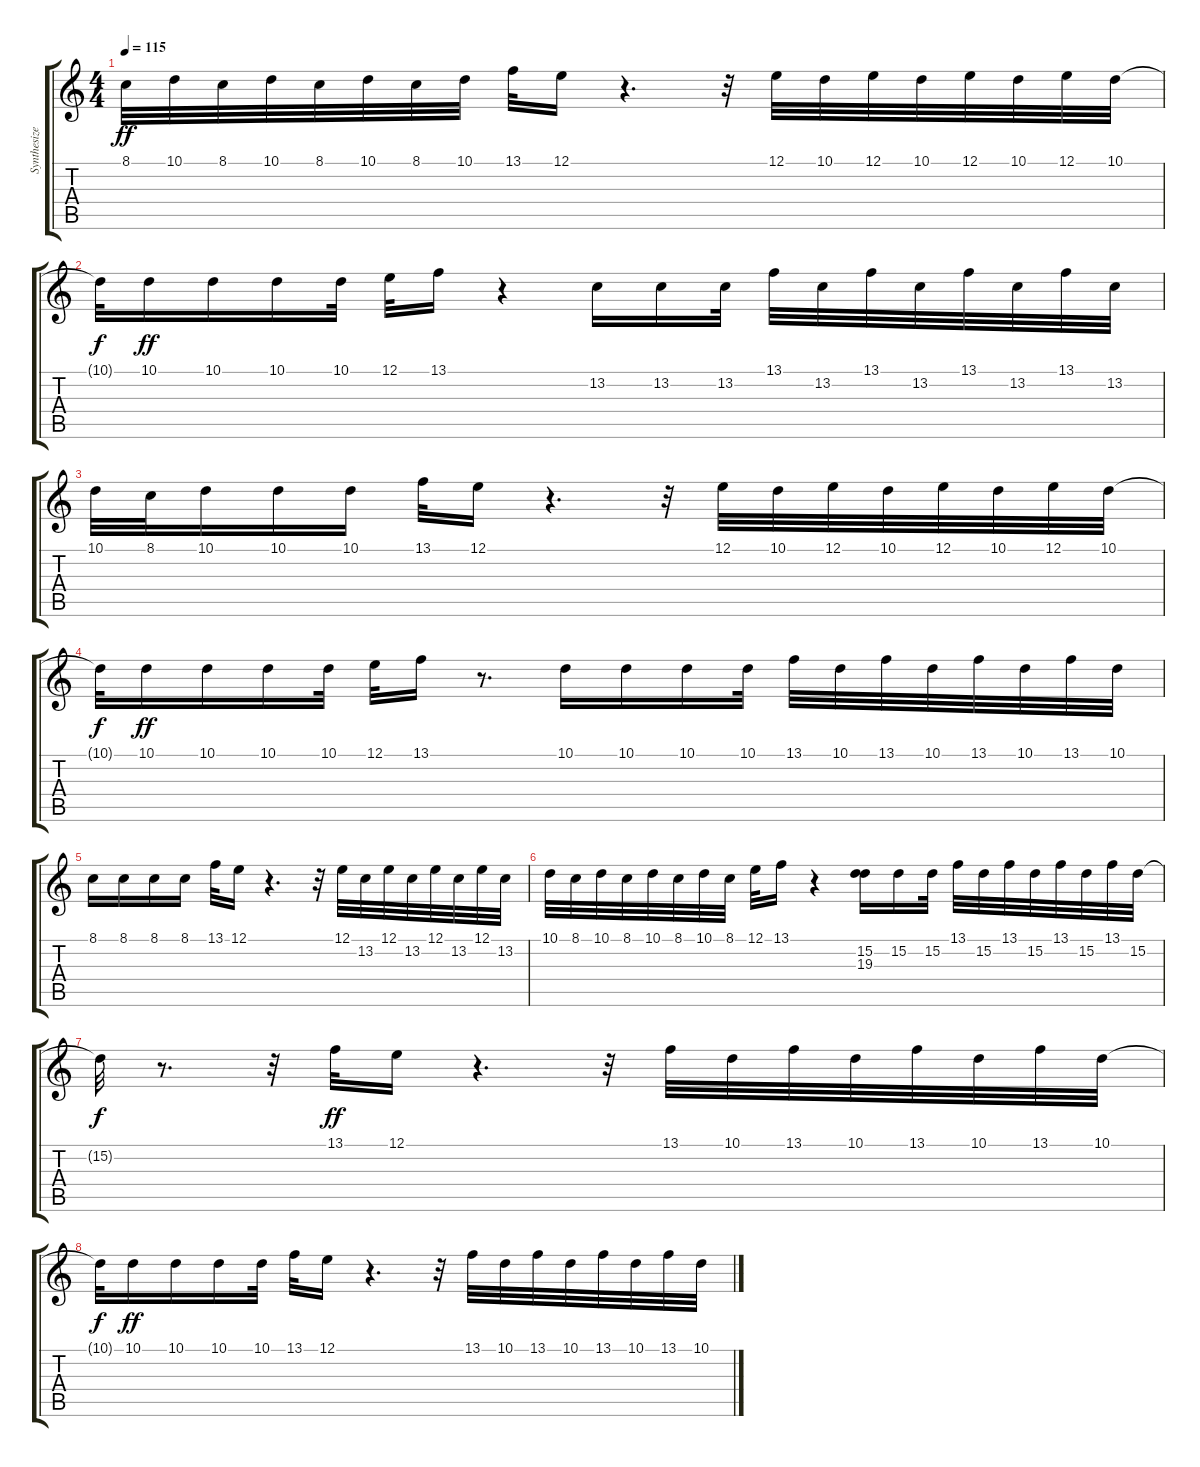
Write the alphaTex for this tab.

\track ("Synthesizer I" "Synthesize") {instrument lead8bassandlead}
\staff {score tabs}
\tuning (E4 B3 G3 D3 A2 E2) {hide}
\ts (4 4)
\tempo 115
\clef g2
\ks c
8.1.32{dy ff} 10.1.32 8.1.32 10.1.32 8.1.32 10.1.32 8.1.32 10.1.32 13.1.32 12.1.16 r.4{d} r.32 12.1.32 10.1.32 12.1.32 10.1.32 12.1.32 10.1.32 12.1.32 10.1.32 |
10.1{t}.32{dy f} 10.1.16{dy ff} 10.1.16 10.1.16 10.1.32 12.1.32 13.1.16 r.4 13.2.16 13.2.16 13.2.32 13.1.32 13.2.32 13.1.32 13.2.32 13.1.32 13.2.32 13.1.32 13.2.32 |
10.1.32 8.1.32 10.1.16 10.1.16 10.1.16 13.1.32 12.1.16 r.4{d} r.32 12.1.32 10.1.32 12.1.32 10.1.32 12.1.32 10.1.32 12.1.32 10.1.32 |
10.1{t}.32{dy f} 10.1.16{dy ff} 10.1.16 10.1.16 10.1.32 12.1.32 13.1.16 r.8{d} 10.1.16 10.1.16 10.1.16 10.1.32 13.1.32 10.1.32 13.1.32 10.1.32 13.1.32 10.1.32 13.1.32 10.1.32 |
8.1.16 8.1.16 8.1.16 8.1.16 13.1.32 12.1.16 r.4{d} r.32 12.1.32 13.2.32 12.1.32 13.2.32 12.1.32 13.2.32 12.1.32 13.2.32 |
10.1.32 8.1.32 10.1.32 8.1.32 10.1.32 8.1.32 10.1.32 8.1.32 12.1.32 13.1.16 r.4 (15.2 19.3).16 15.2.16 15.2.32 13.1.32 15.2.32 13.1.32 15.2.32 13.1.32 15.2.32 13.1.32 15.2.32 |
15.2{t}.32{dy f} r.8{d} r.32 13.1.32{dy ff} 12.1.16 r.4{d} r.32 13.1.32 10.1.32 13.1.32 10.1.32 13.1.32 10.1.32 13.1.32 10.1.32 |
10.1{t}.32{dy f} 10.1.16{dy ff} 10.1.16 10.1.16 10.1.32 13.1.32 12.1.16 r.4{d} r.32 13.1.32 10.1.32 13.1.32 10.1.32 13.1.32 10.1.32 13.1.32 10.1.32
